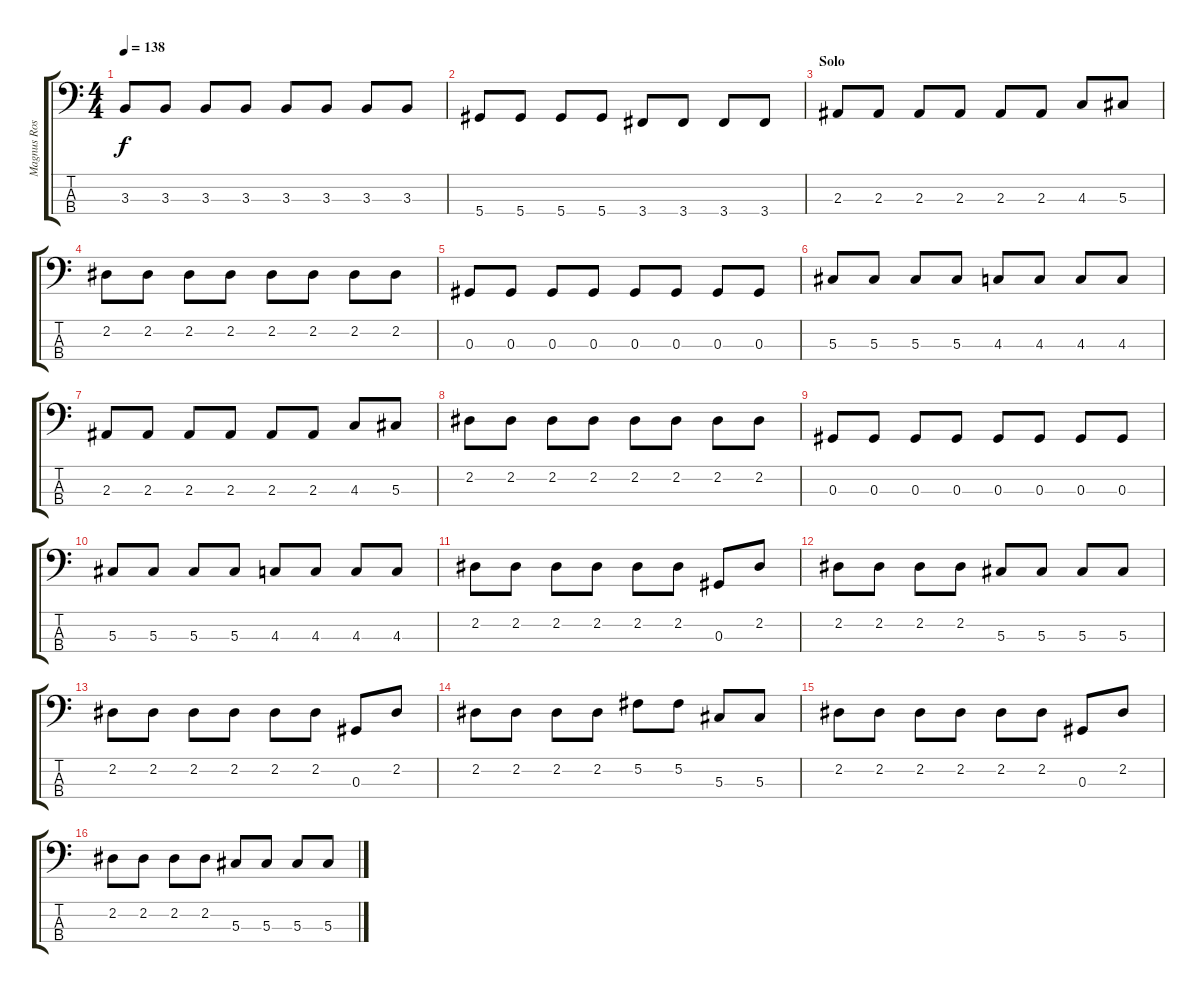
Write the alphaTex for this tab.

\track ("Magnus Rosén" "Magnus Ros") {instrument electricbassfinger}
\staff {score tabs}
\tuning (Gb2 Db2 Ab1 Eb1) {hide}
\ts (4 4)
\tempo 138
\clef f4
\ks c
3.3.8{dy f} 3.3.8 3.3.8 3.3.8 3.3.8 3.3.8 3.3.8 3.3.8 |
5.4.8 5.4.8 5.4.8 5.4.8 3.4.8 3.4.8 3.4.8 3.4.8 |
\section ("" "Solo")
2.3.8 2.3.8 2.3.8 2.3.8 2.3.8 2.3.8 4.3.8 5.3.8 |
2.2.8 2.2.8 2.2.8 2.2.8 2.2.8 2.2.8 2.2.8 2.2.8 |
0.3.8 0.3.8 0.3.8 0.3.8 0.3.8 0.3.8 0.3.8 0.3.8 |
5.3.8 5.3.8 5.3.8 5.3.8 4.3.8 4.3.8 4.3.8 4.3.8 |
2.3.8 2.3.8 2.3.8 2.3.8 2.3.8 2.3.8 4.3.8 5.3.8 |
2.2.8 2.2.8 2.2.8 2.2.8 2.2.8 2.2.8 2.2.8 2.2.8 |
0.3.8 0.3.8 0.3.8 0.3.8 0.3.8 0.3.8 0.3.8 0.3.8 |
5.3.8 5.3.8 5.3.8 5.3.8 4.3.8 4.3.8 4.3.8 4.3.8 |
2.2.8 2.2.8 2.2.8 2.2.8 2.2.8 2.2.8 0.3.8 2.2.8 |
2.2.8 2.2.8 2.2.8 2.2.8 5.3.8 5.3.8 5.3.8 5.3.8 |
2.2.8 2.2.8 2.2.8 2.2.8 2.2.8 2.2.8 0.3.8 2.2.8 |
2.2.8 2.2.8 2.2.8 2.2.8 5.2.8 5.2.8 5.3.8 5.3.8 |
2.2.8 2.2.8 2.2.8 2.2.8 2.2.8 2.2.8 0.3.8 2.2.8 |
2.2.8 2.2.8 2.2.8 2.2.8 5.3.8 5.3.8 5.3.8 5.3.8
